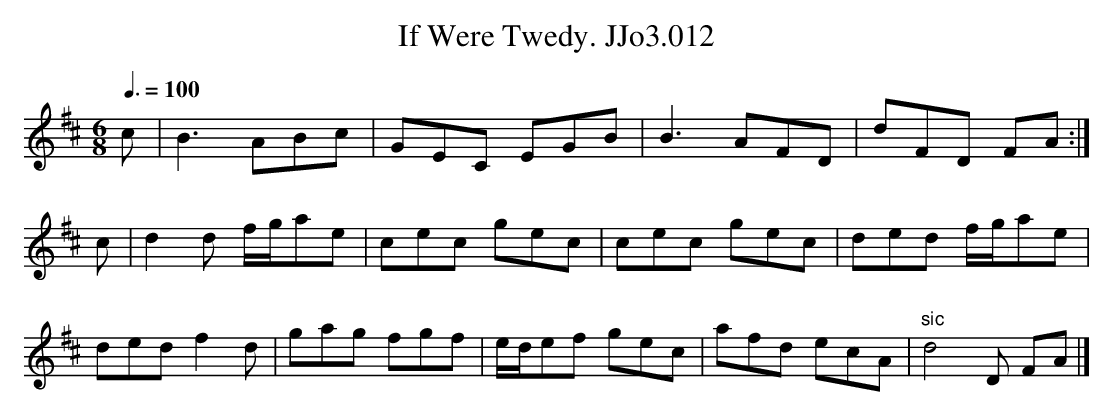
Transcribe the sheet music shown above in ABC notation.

X:1
T:If Were Twedy. JJo3.012
M:6/8
L:1/8
Q:3/8=100
K:D
c | B3 ABc | GEC EGB | B3 AFD | dFD FA :|
c |d2d f/g/ae | cec gec | cec gec | ded f/g/ae |
ded f2d | gag fgf | e/d/ef gec | afd ecA | "sic"d4 D FA |]
